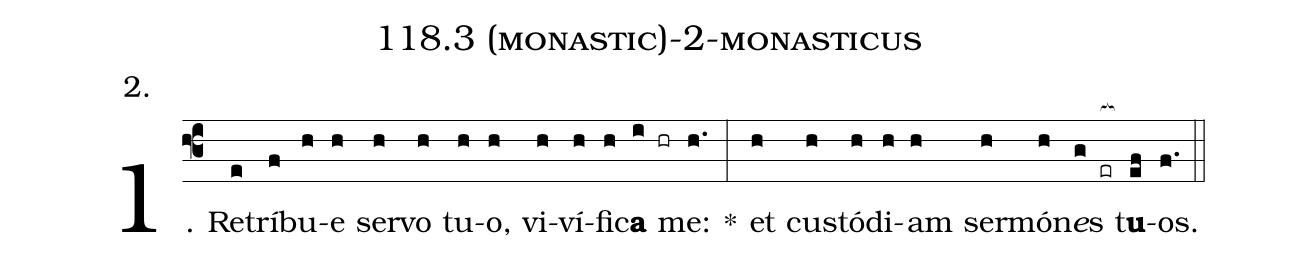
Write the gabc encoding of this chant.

name: 118.3 (monastic)-2-monasticus;
annotation: 2.;
%%
(f3)1. Re(e)trí(f)bu(h)e(h) ser(h)vo(h) tu(h)o,(h) vi(h)ví(h)fi(h)c<b>a</b>(i hr) me:(h.) *(:) et(h) cus(h)tó(h)di(h)am(h) ser(h)mó(h)n<i>e</i>s(g er[ocb:1{]) t<b>u</b>(ef[ocb:0}])os.(f.) (::)
